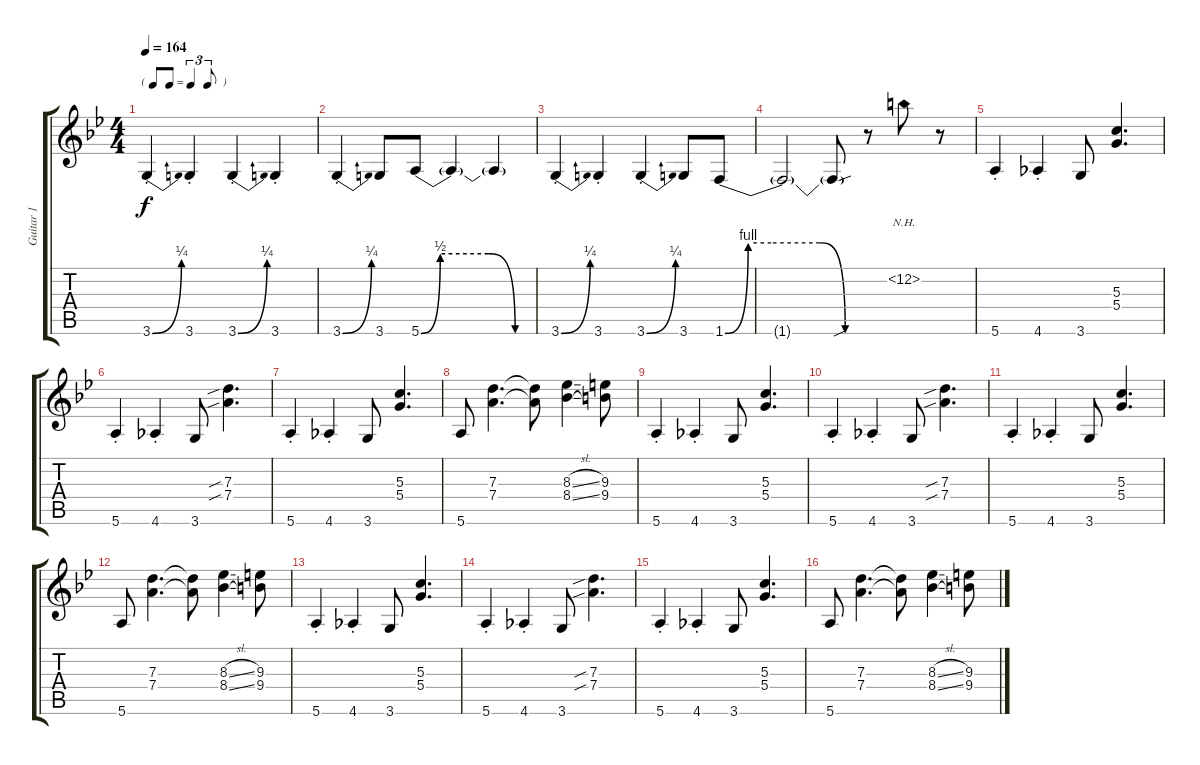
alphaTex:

\track ("Guitar 1" "Guitar 1") {instrument distortionguitar}
\staff {score tabs}
\tuning (E4 B3 G3 D3 A2 E2) {hide}
\ts (4 4)
\tf triplet8th
\tempo 164
\clef g2
\ks bb
3.6{be (bend 0 0 60 1) st}.4{dy f} 3.6{st}.4 3.6{be (bend 0 0 60 1) st}.4 3.6{st}.4 |
3.6{be (bend 0 0 60 1) st}.4 3.6.8 5.6{be (custom 0 0 10 2 35 2 49 0 60 0)}.8 5.6{t}.4 5.6{t}.4 |
3.6{be (bend 0 0 60 1) st}.4 3.6{st}.4 3.6{be (bend 0 0 60 1) st}.4 3.6.8 1.6{be (custom 0 0 10 4 20 4 41 4 52 0 60 0)}.8 |
1.6{t}.2 1.6{sou t}.8 r.8 12.2{nh}.8 r.8 |
5.6{st}.4 4.6{st}.4 3.6.8 (5.3 5.4).4{d} |
5.6{st}.4 4.6{st}.4 3.6.8 (7.3{sib} 7.4{sib}).4{d} |
5.6{st}.4 4.6{st}.4 3.6.8 (5.3 5.4).4{d} |
5.6.8 (7.3 7.4).4{d} (7.3{t} 7.4{t}).8 (8.3{sl} 8.4{sl}).4 (9.3 9.4).8 |
5.6{st}.4 4.6{st}.4 3.6.8 (5.3 5.4).4{d} |
5.6{st}.4 4.6{st}.4 3.6.8 (7.3{sib} 7.4{sib}).4{d} |
5.6{st}.4 4.6{st}.4 3.6.8 (5.3 5.4).4{d} |
5.6.8 (7.3 7.4).4{d} (7.3{t} 7.4{t}).8 (8.3{sl} 8.4{sl}).4 (9.3 9.4).8 |
5.6{st}.4 4.6{st}.4 3.6.8 (5.3 5.4).4{d} |
5.6{st}.4 4.6{st}.4 3.6.8 (7.3{sib} 7.4{sib}).4{d} |
5.6{st}.4 4.6{st}.4 3.6.8 (5.3 5.4).4{d} |
5.6.8 (7.3 7.4).4{d} (7.3{t} 7.4{t}).8 (8.3{sl} 8.4{sl}).4 (9.3 9.4).8
